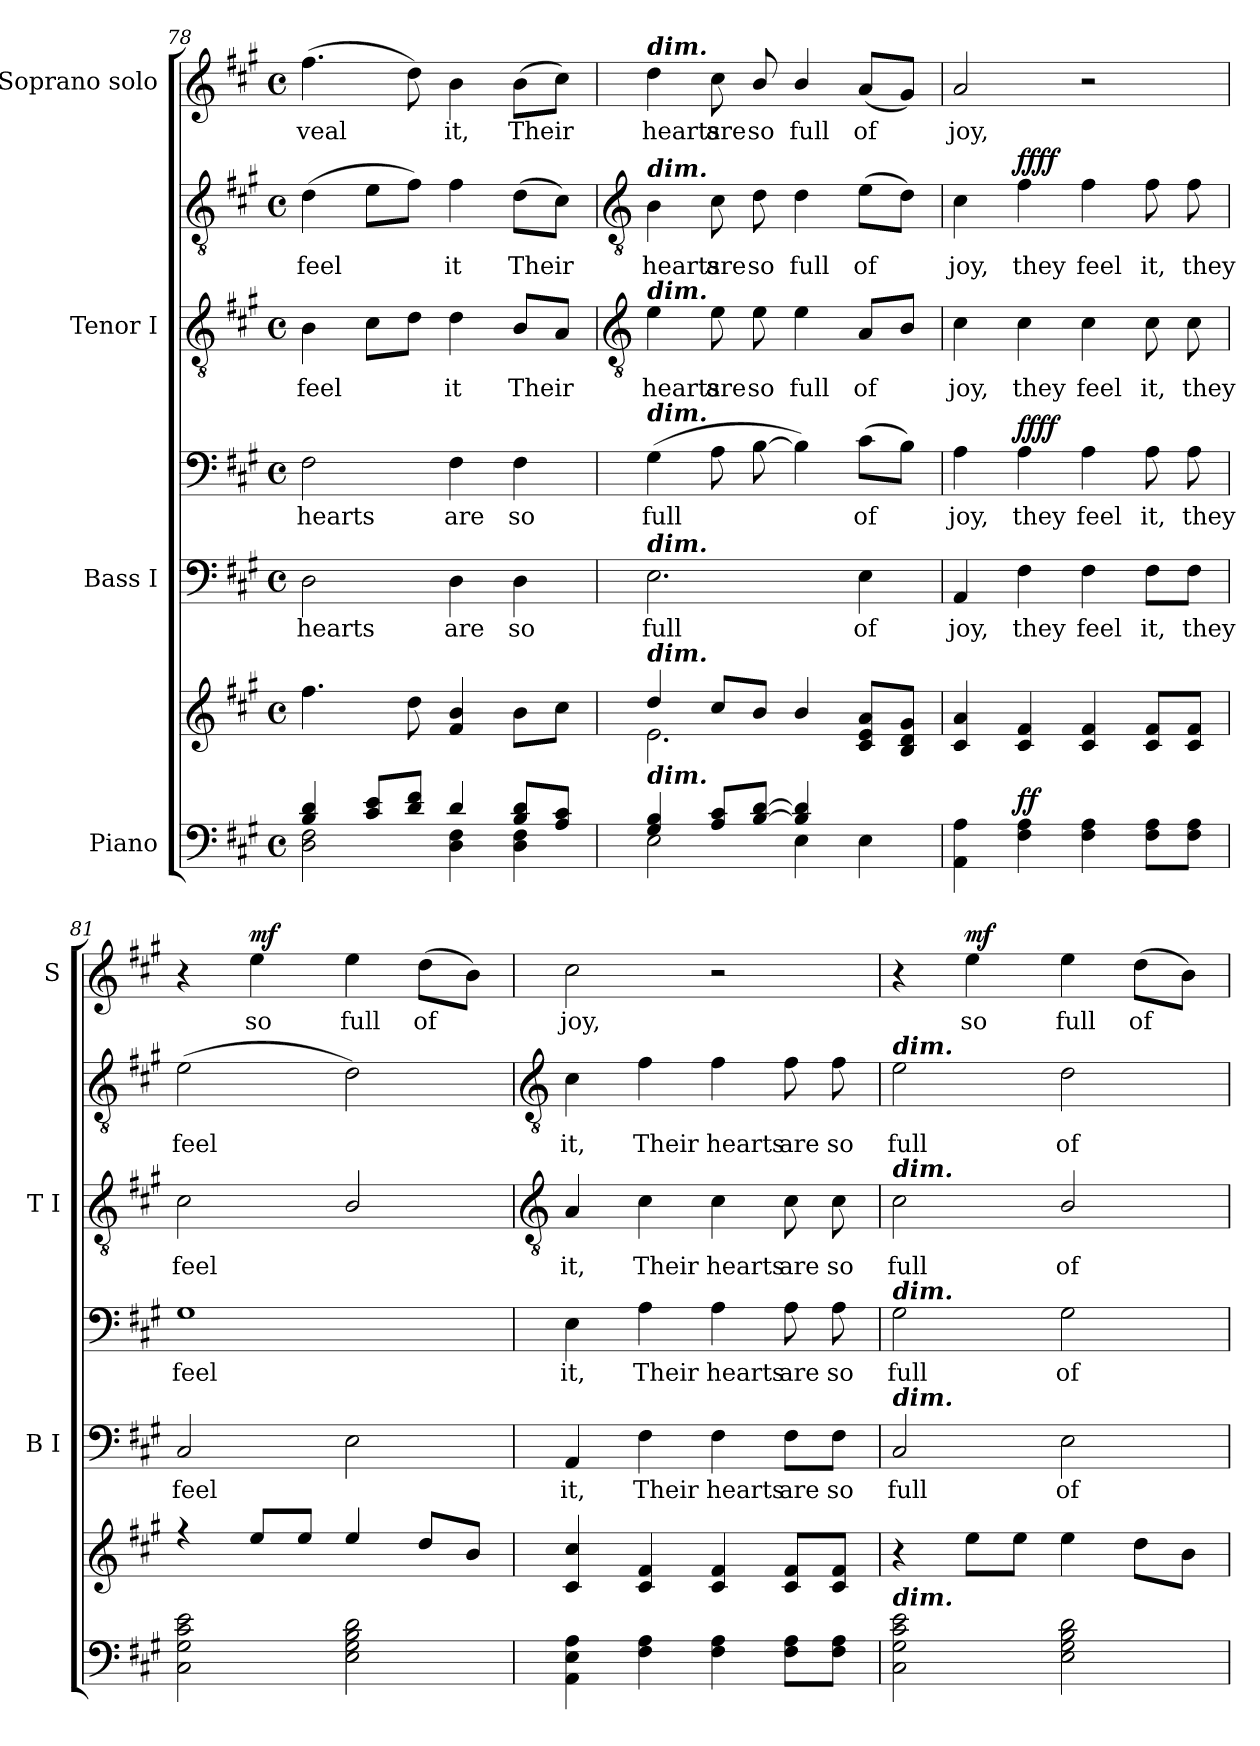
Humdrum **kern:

**kern	**kern	**dynam	**kern	**text	**kern	**text	**dynam	**kern	**text	**kern	**text	**dynam	**kern	**text	**dynam
*part4	*part4	*part4	*part3	*part3	*part3	*part3	*part3	*part2	*part2	*part2	*part2	*part2	*part1	*part1	*part1
*staff7	*staff6	*staff6/7	*staff5	*staff5	*staff4	*staff4	*staff4/5	*staff3	*staff3	*staff2	*staff2	*staff2/3	*staff1	*staff1	*staff1
*I"Piano	*	*	*I"Bass I	*	*	*	*	*I"Tenor I	*	*	*	*	*I"Soprano solo	*	*
*	*	*	*I'B I	*	*	*	*	*I'T I	*	*	*	*	*I'S	*	*
*clefF4	*clefG2	*	*clefF4	*	*clefF4	*	*	*clefGv2	*	*clefGv2	*	*	*clefG2	*	*
*k[f#c#g#]	*k[f#c#g#]	*	*k[f#c#g#]	*	*k[f#c#g#]	*	*	*k[f#c#g#]	*	*k[f#c#g#]	*	*	*k[f#c#g#]	*	*
*A:	*A:	*	*A:	*	*A:	*	*	*A:	*	*A:	*	*	*A:	*	*
*M4/4	*M4/4	*	*M4/4	*	*M4/4	*	*	*M4/4	*	*M4/4	*	*	*M4/4	*	*
*met(c)	*met(c)	*	*met(c)	*	*met(c)	*	*	*met(c)	*	*met(c)	*	*	*met(c)	*	*
=78	=78	=78	=78	=78	=78	=78	=78	=78	=78	=78	=78	=78	=78	=78	=78
*^	*	*	*	*	*	*	*	*	*	*	*	*	*	*	*
!	!	!	!	!	!LO:LY:b	!	!LO:LY:b	!	!	!LO:LY:b	!	!LO:LY:b	!	!	!LO:LY:b	!
4B/ 4d/	2D 2F#	4.ff#\	.	2D	hearts	2F#	hearts	.	4B	feel	(>4d	feel	.	(>4.ff#	veal	.
8c#/ 8e/L	.	.	.	.	.	.	.	.	8c#L	.	8eL	.	.	.	.	.
8d/ 8f#/J	.	8dd\	.	.	.	.	.	.	8dJ	.	8f#J)	.	.	8dd)	.	.
!	!	!	!	!	!LO:LY:b	!	!LO:LY:b	!	!	!LO:LY:b	!	!LO:LY:b	!	!	!LO:LY:b	!
4d/	4D 4F#	4f# 4b	.	4D	are	4F#	are	.	4d	it	4f#	it	.	4b	it,	.
!	!	!	!	!	!LO:LY:b	!	!LO:LY:b	!	!	!LO:LY:b	!	!LO:LY:b	!	!	!LO:LY:b	!
8B/ 8d/L	4D 4F#	8b\L	.	4D	so	4F#	so	.	8BL	Their	(>8dL	Their	.	(>8bL	Their	.
8A/ 8c#/J	.	8cc#\J	.	.	.	.	.	.	8AJ	.	8c#J)	.	.	8cc#J)	.	.
!!LO:LB:g=z
=79	=79	=79	=79	=79	=79	=79	=79	=79	=79	=79	=79	=79	=79	=79	=79	=79
*	*	*	*	*	*	*	*	*	*clefGv2	*	*clefGv2	*	*	*	*	*
*	*	*^	*	*	*	*	*	*	*	*	*	*	*	*	*	*
!	!	!	!	!	!	!	!	!	!	!	!	!	!	!	!LO:TX:a:Bi:t=dim.	!	!
!	!	!	!	!	!	!	!	!	!	!	!	!LO:TX:a:Bi:t=dim.	!	!	!	!	!
!	!	!	!	!	!	!	!	!	!	!LO:TX:a:Bi:t=dim.	!	!	!	!	!	!	!
!	!	!	!	!	!	!	!LO:TX:a:Bi:t=dim.	!	!	!	!	!	!	!	!	!	!
!	!	!	!	!	!LO:TX:a:Bi:t=dim.	!	!	!	!	!	!	!	!	!	!	!	!
!	!	!LO:TX:a:Bi:t=dim.	!	!	!	!	!	!	!	!	!	!	!	!	!	!	!
!LO:TX:a:Bi:t=dim.	!	!	!	!	!	!	!	!	!	!	!	!	!	!	!	!	!
!	!	!	!	!	!	!LO:LY:b	!	!LO:LY:b	!	!	!LO:LY:b	!	!LO:LY:b	!	!	!LO:LY:b	!
4G#/ 4B/	2E\	4dd/	2.e\	.	2.E	full	(>4G#	full	.	4e	hearts	4B	hearts	.	4dd	hearts	.
!	!	!	!	!	!	!	!	!	!	!	!LO:LY:b	!	!LO:LY:b	!	!	!LO:LY:b	!
8A/ 8c#/L	.	8cc#/L	.	.	.	.	8A	.	.	8e	are	8c#	are	.	8cc#	are	.
!	!	!	!	!	!	!	!	!	!	!	!LO:LY:b	!	!LO:LY:b	!	!	!LO:LY:b	!
[8B/ [8d/J	.	8b/J	.	.	.	.	[8B	.	.	8e	so	8d	so	.	8b/	so	.
!	!	!	!	!	!	!	!	!	!	!	!LO:LY:b	!	!LO:LY:b	!	!	!LO:LY:b	!
4B/] 4d/]	4E\	4b/	.	.	.	.	4B])	.	.	4e	full	4d	full	.	4b/	full	.
!	!	!	!	!	!	!LO:LY:b	!	!LO:LY:b	!	!	!LO:LY:b	!	!LO:LY:b	!	!	!LO:LY:b	!
4ryy	4E\	8c# 8e 8aL	4ryy	.	4E	of	(>8c#L	of	.	8AL	of	(>8eL	of	.	(<8aL	of	.
.	.	8B 8d 8g#J	.	.	.	.	8BJ)	.	.	8BJ	.	8dJ)	.	.	8g#J)	.	.
=80	=80	=80	=80	=80	=80	=80	=80	=80	=80	=80	=80	=80	=80	=80	=80	=80	=80
!	!	!	!	!	!	!LO:LY:b	!	!LO:LY:b	!	!	!LO:LY:b	!	!LO:LY:b	!	!	!LO:LY:b	!
1ryy	4AA\ 4A\	4c# 4a	1ryy	.	4AA	joy,	4A	joy,	.	4c#	joy,	4c#	joy,	.	2a	joy,	.
!	!	!	!	!LO:DY:a=2	!	!LO:LY:b	!	!LO:LY:b	!LO:DY:b=2	!	!LO:LY:b	!	!LO:LY:b	!	!	!	!
!	!	!	!	!	!	!	!	!	!LO:DY:n=1:b	!	!	!	!	!LO:DY:b=2	!	!	!
!	!	!	!	!	!	!	!	!	!	!	!	!	!	!LO:DY:n=1:b	!	!	!
.	4F#\ 4A\	4c# 4f#	.	ff	4F#	they	4A	they	ff ff	4c#	they	4f#	they	ff ff	.	.	.
!	!	!	!	!	!	!LO:LY:b	!	!LO:LY:b	!	!	!LO:LY:b	!	!LO:LY:b	!	!	!	!
.	4F#\ 4A\	4c# 4f#	.	.	4F#	feel	4A	feel	.	4c#	feel	4f#	feel	.	2r	.	.
!	!	!	!	!	!	!LO:LY:b	!	!LO:LY:b	!	!	!LO:LY:b	!	!LO:LY:b	!	!	!	!
.	8F#\ 8A\L	8c# 8f#L	.	.	8F#\L	it,	8A	it,	.	8c#	it,	8f#	it,	.	.	.	.
!	!	!	!	!	!	!LO:LY:b	!	!LO:LY:b	!	!	!LO:LY:b	!	!LO:LY:b	!	!	!	!
.	8F#\ 8A\J	8c# 8f#J	.	.	8F#\J	they	8A	they	.	8c#	they	8f#	they	.	.	.	.
=81	=81	=81	=81	=81	=81	=81	=81	=81	=81	=81	=81	=81	=81	=81	=81	=81	=81
!	!	!	!	!	!	!LO:LY:b	!	!LO:LY:b	!	!	!LO:LY:b	!	!LO:LY:b	!	!	!	!
*v	*v	*	*	*	*	*	*	*	*	*	*	*	*	*	*	*	*
2C#\ 2G#\ 2c#\ 2e\	4r	1ryy	.	2C#	feel	1G#	feel	.	2c#	feel	(>2e	feel	.	4r	.	.
!	!	!	!	!	!	!	!	!	!	!	!	!	!	!	!LO:LY:b	!LO:DY:b
.	8eeL	.	.	.	.	.	.	.	.	.	.	.	.	4ee	so	mf
.	8eeJ	.	.	.	.	.	.	.	.	.	.	.	.	.	.	.
!	!	!	!	!	!	!	!	!	!	!	!	!	!	!	!LO:LY:b	!
2E\ 2G#\ 2B\ 2d\	4ee	.	.	2E	.	.	.	.	2B/	.	2d)	.	.	4ee	full	.
!	!	!	!	!	!	!	!	!	!	!	!	!	!	!	!LO:LY:b	!
.	8ddL	.	.	.	.	.	.	.	.	.	.	.	.	(>8ddL	of	.
.	8bJ	.	.	.	.	.	.	.	.	.	.	.	.	8bJ)	.	.
*	*v	*v	*	*	*	*	*	*	*	*	*	*	*	*	*	*
!!LO:LB:g=z
=82	=82	=82	=82	=82	=82	=82	=82	=82	=82	=82	=82	=82	=82	=82	=82
*	*	*	*	*	*	*	*	*clefGv2	*	*clefGv2	*	*	*	*	*
!	!	!	!	!LO:LY:b	!	!LO:LY:b	!	!	!LO:LY:b	!	!LO:LY:b	!	!	!LO:LY:b	!
4AA 4E 4A	4c# 4cc#	.	4AA	it,	4E	it,	.	4A	it,	4c#	it,	.	2cc#	joy,	.
!	!	!	!	!LO:LY:b	!	!LO:LY:b	!	!	!LO:LY:b	!	!LO:LY:b	!	!	!	!
4F# 4A	4c# 4f#	.	4F#	Their	4A	Their	.	4c#	Their	4f#	Their	.	.	.	.
!	!	!	!	!LO:LY:b	!	!LO:LY:b	!	!	!LO:LY:b	!	!LO:LY:b	!	!	!	!
4F# 4A	4c# 4f#	.	4F#	hearts	4A	hearts	.	4c#	hearts	4f#	hearts	.	2r	.	.
!	!	!	!	!LO:LY:b	!	!LO:LY:b	!	!	!LO:LY:b	!	!LO:LY:b	!	!	!	!
8F# 8AL	8c# 8f#L	.	8F#\L	are	8A	are	.	8c#	are	8f#	are	.	.	.	.
!	!	!	!	!LO:LY:b	!	!LO:LY:b	!	!	!LO:LY:b	!	!LO:LY:b	!	!	!	!
8F# 8AJ	8c# 8f#J	.	8F#\J	so	8A	so	.	8c#	so	8f#	so	.	.	.	.
=83	=83	=83	=83	=83	=83	=83	=83	=83	=83	=83	=83	=83	=83	=83	=83
!	!	!	!	!	!	!	!	!	!	!LO:TX:a:Bi:t=dim.	!	!	!	!	!
!	!	!	!	!	!	!	!	!LO:TX:a:Bi:t=dim.	!	!	!	!	!	!	!
!	!	!	!	!	!LO:TX:a:Bi:t=dim.	!	!	!	!	!	!	!	!	!	!
!	!	!	!LO:TX:a:Bi:t=dim.	!	!	!	!	!	!	!	!	!	!	!	!
!LO:TX:a:Bi:t=dim.	!	!	!	!	!	!	!	!	!	!	!	!	!	!	!
!	!	!	!	!LO:LY:b	!	!LO:LY:b	!	!	!LO:LY:b	!	!LO:LY:b	!	!	!	!
2C# 2G# 2c# 2e	4r	.	2C#	full	2G#	full	.	2c#	full	2e	full	.	4r	.	.
!	!	!	!	!	!	!	!	!	!	!	!	!	!	!LO:LY:b	!LO:DY:b
.	8eeL	.	.	.	.	.	.	.	.	.	.	.	4ee	so	mf
.	8eeJ	.	.	.	.	.	.	.	.	.	.	.	.	.	.
!	!	!	!	!LO:LY:b	!	!LO:LY:b	!	!	!LO:LY:b	!	!LO:LY:b	!	!	!LO:LY:b	!
2E 2G# 2B 2d	4ee	.	2E	of	2G#	of	.	2B/	of	2d	of	.	4ee	full	.
!	!	!	!	!	!	!	!	!	!	!	!	!	!	!LO:LY:b	!
.	8ddL	.	.	.	.	.	.	.	.	.	.	.	(>8ddL	of	.
.	8bJ	.	.	.	.	.	.	.	.	.	.	.	8bJ)	.	.
=	=	=	=	=	=	=	=	=	=	=	=	=	=	=	=
*-	*-	*-	*-	*-	*-	*-	*-	*-	*-	*-	*-	*-	*-	*-	*-
